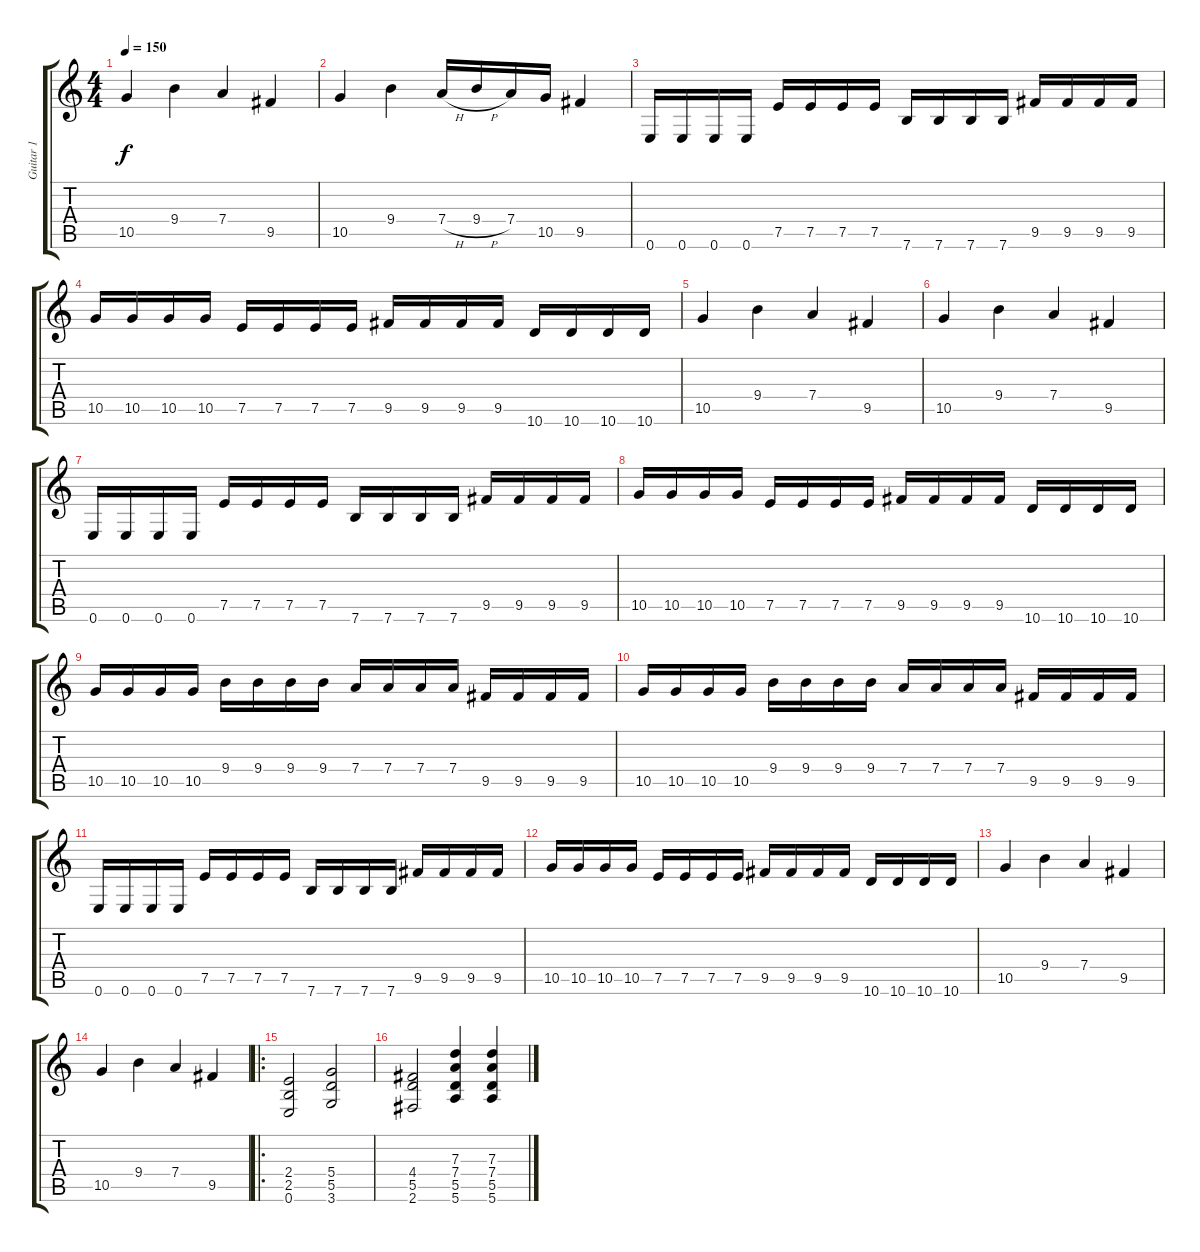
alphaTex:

\track ("Guitar 1" "Guitar 1") {instrument distortionguitar}
\staff {score tabs}
\tuning (E4 B3 G3 D3 A2 E2) {hide}
\ts (4 4)
\tempo 150
\clef g2
\ks c
10.5.4{dy f} 9.4.4 7.4.4 9.5.4 |
10.5.4 9.4.4 7.4{h}.16 9.4{h}.16 7.4.16 10.5.16 9.5.4 |
0.6.16 0.6.16 0.6.16 0.6.16 7.5.16 7.5.16 7.5.16 7.5.16 7.6.16 7.6.16 7.6.16 7.6.16 9.5.16 9.5.16 9.5.16 9.5.16 |
10.5.16 10.5.16 10.5.16 10.5.16 7.5.16 7.5.16 7.5.16 7.5.16 9.5.16 9.5.16 9.5.16 9.5.16 10.6.16 10.6.16 10.6.16 10.6.16 |
10.5.4 9.4.4 7.4.4 9.5.4 |
10.5.4 9.4.4 7.4.4 9.5.4 |
0.6.16 0.6.16 0.6.16 0.6.16 7.5.16 7.5.16 7.5.16 7.5.16 7.6.16 7.6.16 7.6.16 7.6.16 9.5.16 9.5.16 9.5.16 9.5.16 |
10.5.16 10.5.16 10.5.16 10.5.16 7.5.16 7.5.16 7.5.16 7.5.16 9.5.16 9.5.16 9.5.16 9.5.16 10.6.16 10.6.16 10.6.16 10.6.16 |
10.5.16 10.5.16 10.5.16 10.5.16 9.4.16 9.4.16 9.4.16 9.4.16 7.4.16 7.4.16 7.4.16 7.4.16 9.5.16 9.5.16 9.5.16 9.5.16 |
10.5.16 10.5.16 10.5.16 10.5.16 9.4.16 9.4.16 9.4.16 9.4.16 7.4.16 7.4.16 7.4.16 7.4.16 9.5.16 9.5.16 9.5.16 9.5.16 |
0.6.16 0.6.16 0.6.16 0.6.16 7.5.16 7.5.16 7.5.16 7.5.16 7.6.16 7.6.16 7.6.16 7.6.16 9.5.16 9.5.16 9.5.16 9.5.16 |
10.5.16 10.5.16 10.5.16 10.5.16 7.5.16 7.5.16 7.5.16 7.5.16 9.5.16 9.5.16 9.5.16 9.5.16 10.6.16 10.6.16 10.6.16 10.6.16 |
10.5.4 9.4.4 7.4.4 9.5.4 |
10.5.4 9.4.4 7.4.4 9.5.4 |
\ro
(2.4 2.5 0.6).2{volume 10} (5.4 5.5 3.6).2 |
(4.4 5.5 2.6).2 (7.3 7.4 5.5 5.6).4 (7.3 7.4 5.5 5.6).4
